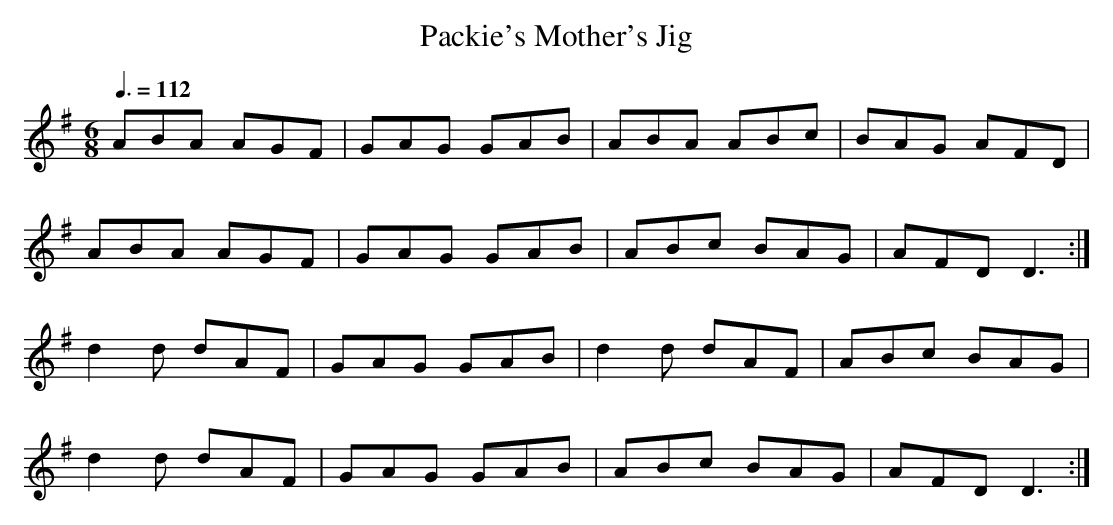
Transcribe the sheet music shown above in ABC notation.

X:1
T:Packie's Mother's Jig
M:6/8
L:1/8
Q:3/8=112
K:G
ABA AGF|GAG GAB|ABA ABc|BAG AFD|
ABA AGF|GAG GAB|ABc BAG|AFD D3:|
d2d dAF|GAG GAB|d2 d dAF|ABc BAG|
d2d dAF|GAG GAB|ABc BAG|AFD D3:|
